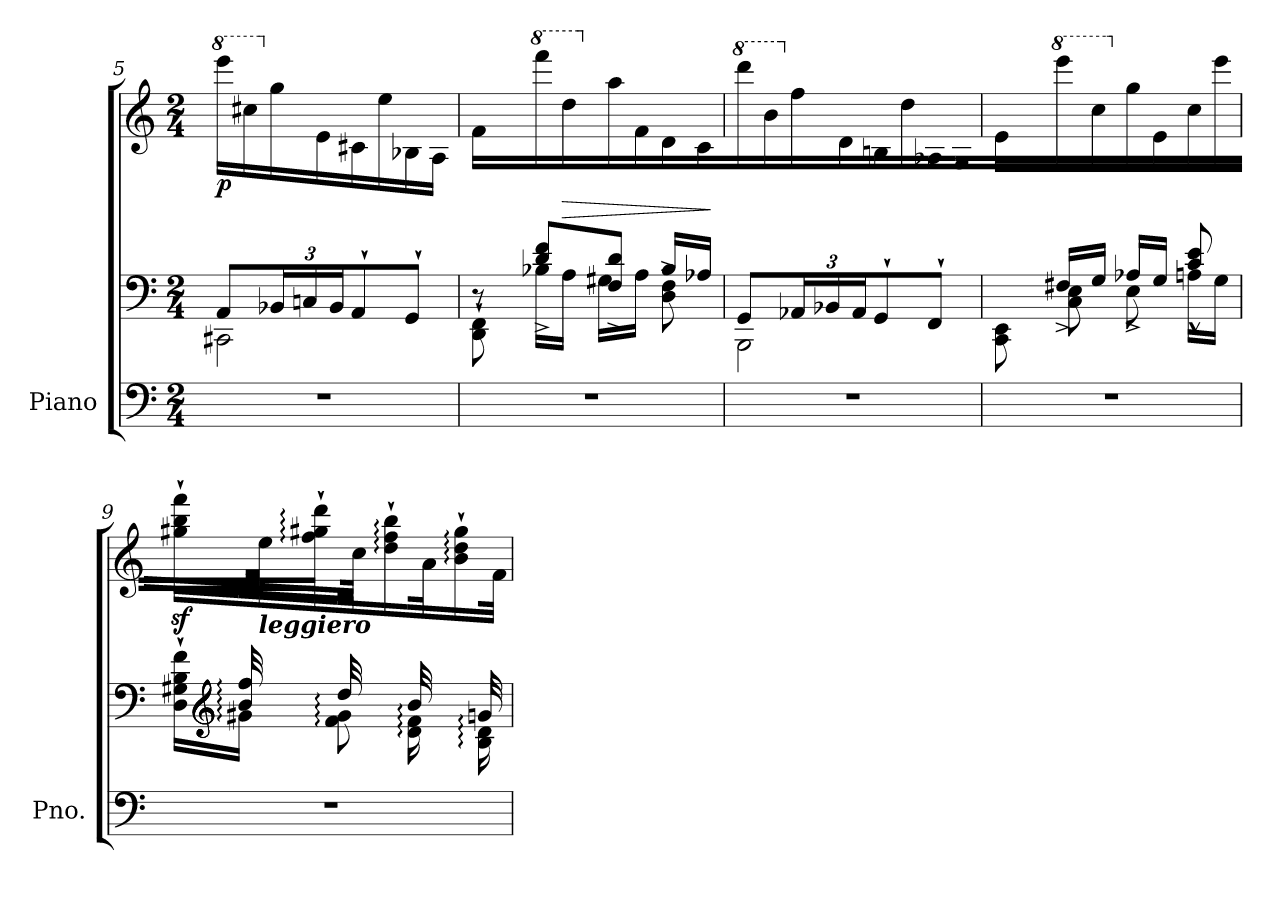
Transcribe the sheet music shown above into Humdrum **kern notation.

**kern	**kern	**kern	**dynam
*part1	*part1	*part1	*part1
*staff3	*staff2	*staff1	*staff1/2/3
*I"Piano	*	*	*
*I'Pno.	*	*	*
!!LO:LB:g=z
*clefF4	*clefF4	*clefG2	*
*k[]	*k[]	*k[]	*
*M2/4	*M2/4	*M2/4	*
=5	=5	=5	=5
*	*^	*	*
*	*	*	*8va	*
!	!	!	!	!LO:DY:b
2r	8AA/L	2CC#X\	16eeee\LL	p
.	.	.	16ccc#X\	.
*	*Xbrackettup	*	*	*
*	*	*	*X8va	*
.	24BB-X/L	.	16gg\	.
.	24Cn/	.	.	.
.	.	.	16e\	.
.	24BB-/J	.	.	.
.	8AA`/	.	16c#X\	.
.	.	.	16ee\	.
.	8GG`/J	.	16B-X\	.
.	.	.	16A\JJ	.
=6	=6	=6	=6	=6
*	*	*^	*	*
2r	16ryy	8r	8DD\` 8FF\`	16f\LL	.
.	16F/JJ	.	.	16ryy	.
*	*	*	*	*8va	*
.	4.ryy	8d/^ 8f/^L	16B-X\LL	16ffff\LL	.
!	!	!	!	!	!LO:HP:b
.	.	.	16A\JJ	16ddd\	>
*	*	*	*	*X8va	*
.	.	8F/^ 8d/^J	16G#X\LL	16aa\	.
.	.	.	16A\JJ	16f\	.
.	.	16B-/LL	8D\^ 8F\^	16d\	.
.	.	16A-X/JJ	.	16c\JJ	.
*	*v	*v	*v	*	*
.	.	.	]
=7	=7	=7	=7
*	*^	*	*
*	*	*	*8va	*
2r	8GG/L	2BBB\	16dddd\LL	.
.	.	.	16bb\	.
*	*	*	*X8va	*
.	24AA-X/L	.	16ff\	.
.	24BB-X/	.	.	.
.	.	.	16d\	.
.	24AA-/J	.	.	.
.	8GG`/	.	16Bn\	.
.	.	.	16dd\	.
.	8FF`/J	.	16A-X\	.
.	.	.	16G\JJ	.
=8	=8	=8	=8	=8
*	*	*^	*	*
2r	16ryy	8rBByy	8CC\ 8EE\	16e\LL	.
.	16C/JJ	.	.	16ryy	.
*	*	*	*	*8va	*
.	4.ryy	16F#X^/LL	8C\ 8E\	16eeee\LL	.
.	.	16G/JJ	.	16ccc\	.
*	*	*	*	*X8va	*
.	.	16A-X^/LL	8E\	16gg\	.
.	.	16G/JJ	.	16e\	.
.	.	8c/^^ 8e/^^	16An\LL	16cc\	.
.	.	.	16G\JJ	16eee\JJ	.
!!LO:LB:g=z
=9	=9	=9	=9	=9	=9
2r	16ryy	16ryy	16D\` 16G#X\` 16B\` 16f\`LL	16gg#X\z<` 16bb\z<` 16fff\z<`	.
*	*clefG2	*	*	*	*
.	(>32b/: 32ff/:LLL	32ryy@	16g#X:\JJ	32ryy	.
!	!	!	!	!LO:TX:b:Bi:t=leggiero	!
.	16.ryy	32ryy@	.	32ee\J	.
.	.	16ryy@	16ryy	16ff\:` 16gg#X\:` 16ddd\:`JJ)	.
.	(>32dd:/LLL	32ryy@	8f\: 8g#\:	32ryy	.
.	16.ryy	32ryy@	.	32cc\J	.
.	.	16ryy@	.	16dd\:` 16ff\:` 16bb\:`JJ)	.
.	(>32b:/LLL	16d\: 16f\:	16ryy	32ryy	.
.	16.ryy	.	.	32a\J	.
.	.	16ryy	8ryy	16b\:` 16dd\:` 16gg#\:`JJ)	.
.	32g:/LLL	16B\: 16d\:	.	32ryy	.
.	32ryy	.	.	32f\J	.
*	*v	*v	*v	*	*
=	=	=	=
*-	*-	*-	*-
